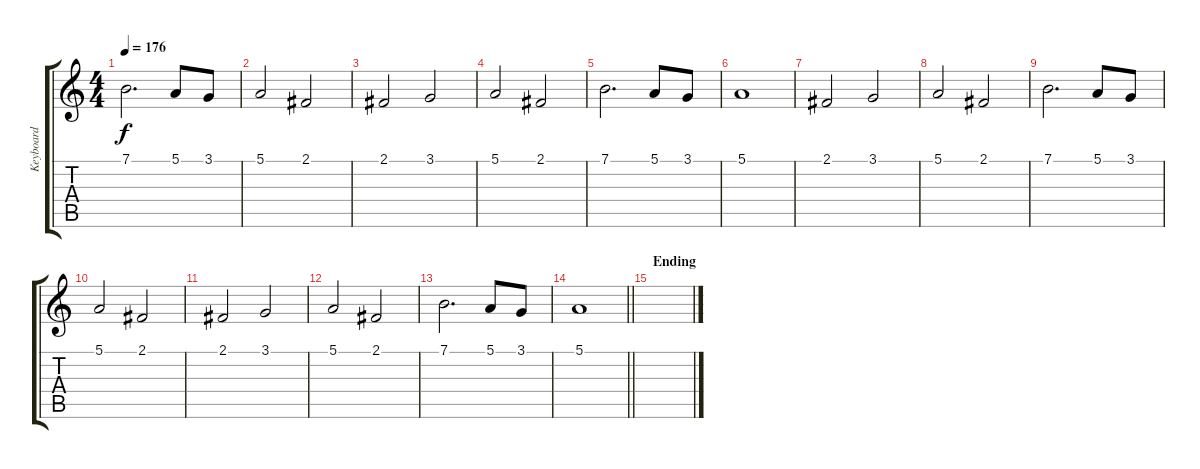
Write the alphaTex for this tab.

\track ("Keyboard" "Keyboard") {instrument ocarina}
\staff {score tabs}
\tuning (E4 B3 G3 D3 A2 E2) {hide}
\ts (4 4)
\tempo 176
\clef g2
\ks c
7.1.2{d dy f} 5.1.8 3.1.8 |
5.1.2 2.1.2 |
2.1.2 3.1.2 |
5.1.2 2.1.2 |
7.1.2{d} 5.1.8 3.1.8 |
5.1.1 |
2.1.2 3.1.2 |
5.1.2 2.1.2 |
7.1.2{d} 5.1.8 3.1.8 |
5.1.2 2.1.2 |
2.1.2 3.1.2 |
5.1.2 2.1.2 |
7.1.2{d} 5.1.8 3.1.8 |
\barLineRight lightlight
5.1.1 |
\section ("" "Ending")
